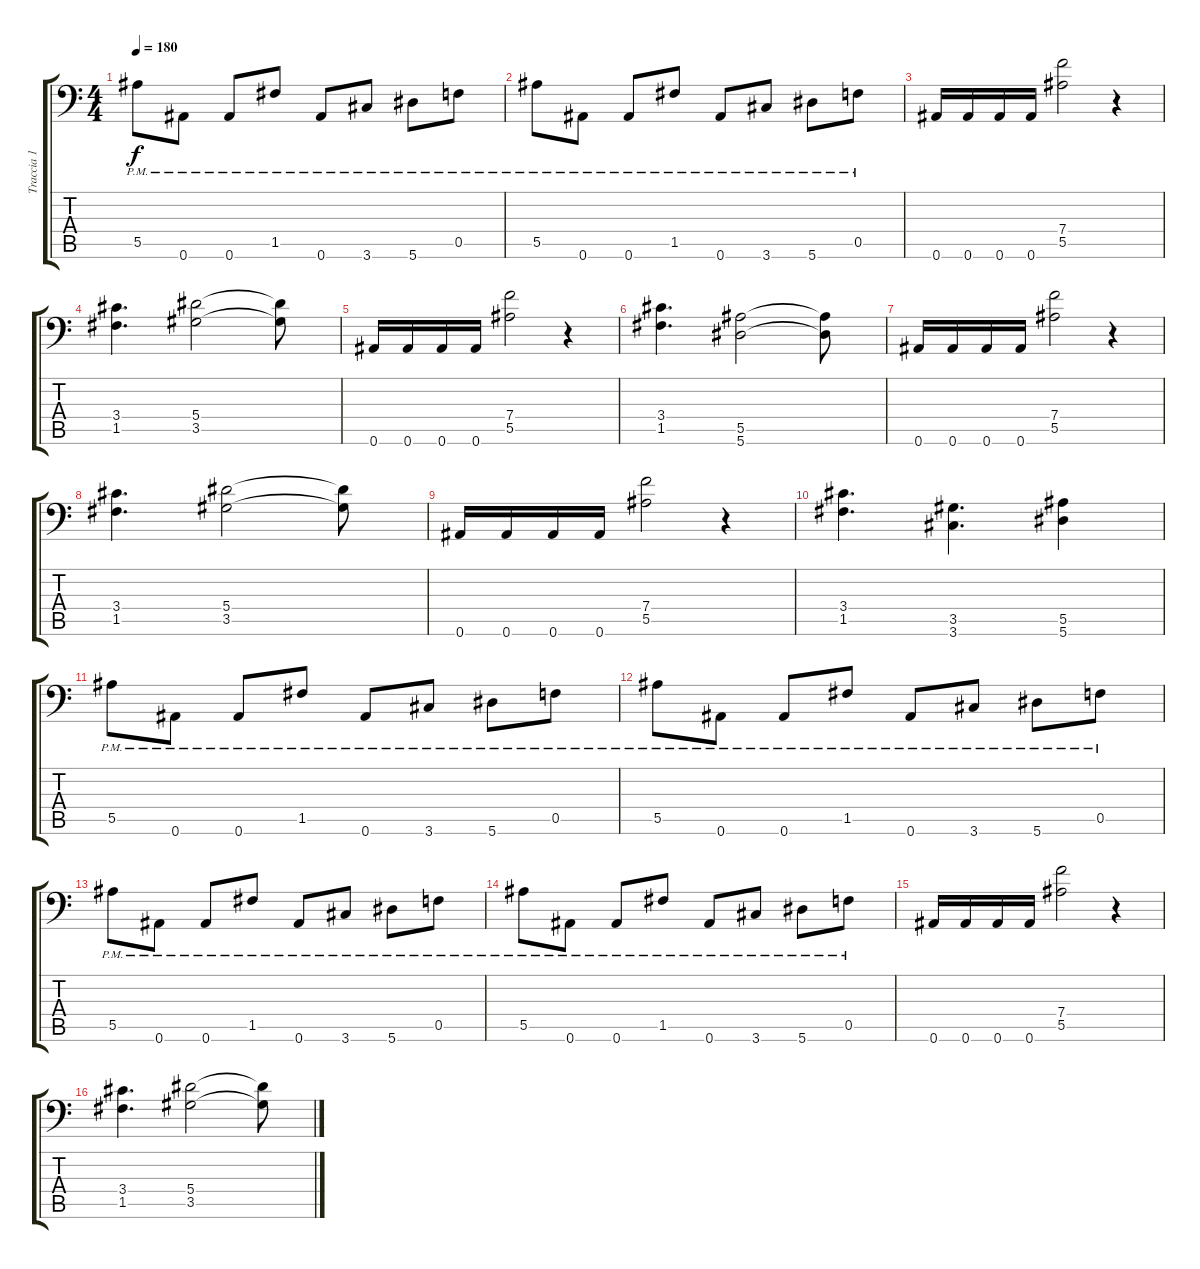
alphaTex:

\track ("Traccia 1" "Traccia 1") {instrument distortionguitar}
\staff {score tabs}
\tuning (C4 G3 Eb3 Bb2 F2 Bb1) {hide}
\ts (4 4)
\tempo 180
\clef f4
\ks c
5.5{pm}.8{dy f} 0.6{pm}.8 0.6{pm}.8 1.5{pm}.8 0.6{pm}.8 3.6{pm}.8 5.6{pm}.8 0.5{pm}.8 |
5.5{pm}.8 0.6{pm}.8 0.6{pm}.8 1.5{pm}.8 0.6{pm}.8 3.6{pm}.8 5.6{pm}.8 0.5{pm}.8 |
0.6.16 0.6.16 0.6.16 0.6.16 (7.4 5.5).2 r.4 |
(3.4 1.5).4{d} (5.4 3.5).2 (5.4{t} 3.5{t}).8 |
0.6.16 0.6.16 0.6.16 0.6.16 (7.4 5.5).2 r.4 |
(3.4 1.5).4{d} (5.5 5.6).2 (5.5{t} 5.6{t}).8 |
0.6.16 0.6.16 0.6.16 0.6.16 (7.4 5.5).2 r.4 |
(3.4 1.5).4{d} (5.4 3.5).2 (5.4{t} 3.5{t}).8 |
0.6.16 0.6.16 0.6.16 0.6.16 (7.4 5.5).2 r.4 |
(3.4 1.5).4{d} (3.5 3.6).4{d} (5.5 5.6).4 |
5.5{pm}.8 0.6{pm}.8 0.6{pm}.8 1.5{pm}.8 0.6{pm}.8 3.6{pm}.8 5.6{pm}.8 0.5{pm}.8 |
5.5{pm}.8 0.6{pm}.8 0.6{pm}.8 1.5{pm}.8 0.6{pm}.8 3.6{pm}.8 5.6{pm}.8 0.5{pm}.8 |
5.5{pm}.8 0.6{pm}.8 0.6{pm}.8 1.5{pm}.8 0.6{pm}.8 3.6{pm}.8 5.6{pm}.8 0.5{pm}.8 |
5.5{pm}.8 0.6{pm}.8 0.6{pm}.8 1.5{pm}.8 0.6{pm}.8 3.6{pm}.8 5.6{pm}.8 0.5{pm}.8 |
0.6.16 0.6.16 0.6.16 0.6.16 (7.4 5.5).2 r.4 |
(3.4 1.5).4{d} (5.4 3.5).2 (5.4{t} 3.5{t}).8
